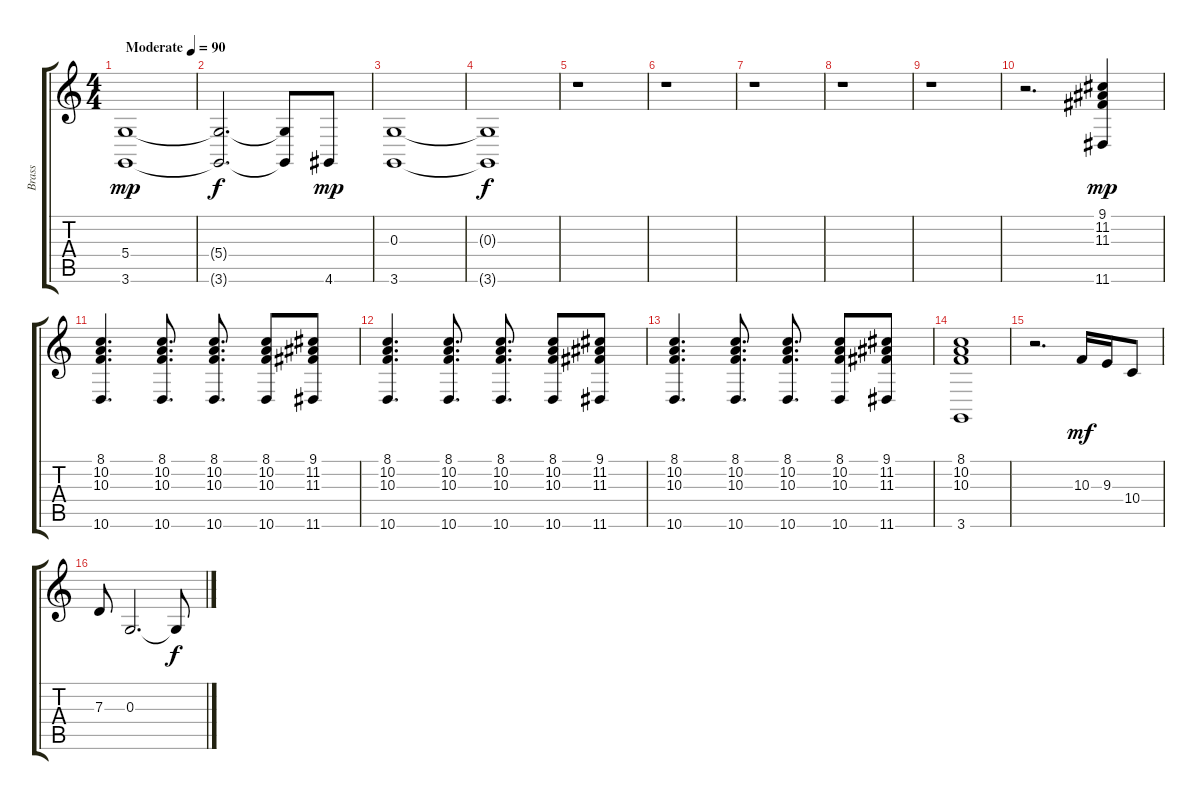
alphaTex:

\track ("Brass" "Brass") {instrument brasssection}
\staff {score tabs}
\tuning (E4 B3 G3 D3 A2 E2) {hide}
\ts (4 4)
\tempo (90 "Moderate")
\clef g2
\ks c
(5.4 3.6).1{dy mp instrument brasssection} |
(5.4{t} 3.6{t}).2{d dy f} (5.4{t} 3.6{t}).8 4.6.8{dy mp} |
(0.3 3.6).1 |
(0.3{t} 3.6{t}).1{dy f} |
r.1 |
r.1 |
r.1 |
r.1 |
r.1 |
r.2{d} (9.1 11.2 11.3 11.6).4{dy mp} |
(8.1 10.2 10.3 10.6).4{d} (8.1 10.2 10.3 10.6).8{d} (8.1 10.2 10.3 10.6).8{d} (8.1 10.2 10.3 10.6).8 (9.1 11.2 11.3 11.6).8 |
(8.1 10.2 10.3 10.6).4{d} (8.1 10.2 10.3 10.6).8{d} (8.1 10.2 10.3 10.6).8{d} (8.1 10.2 10.3 10.6).8 (9.1 11.2 11.3 11.6).8 |
(8.1 10.2 10.3 10.6).4{d} (8.1 10.2 10.3 10.6).8{d} (8.1 10.2 10.3 10.6).8{d} (8.1 10.2 10.3 10.6).8 (9.1 11.2 11.3 11.6).8 |
(8.1 10.2 10.3 3.6).1 |
r.2{d} 10.3.16{dy mf} 9.3.16 10.4.8 |
7.3.8 0.3.2{d} 0.3{t}.8{dy f}
